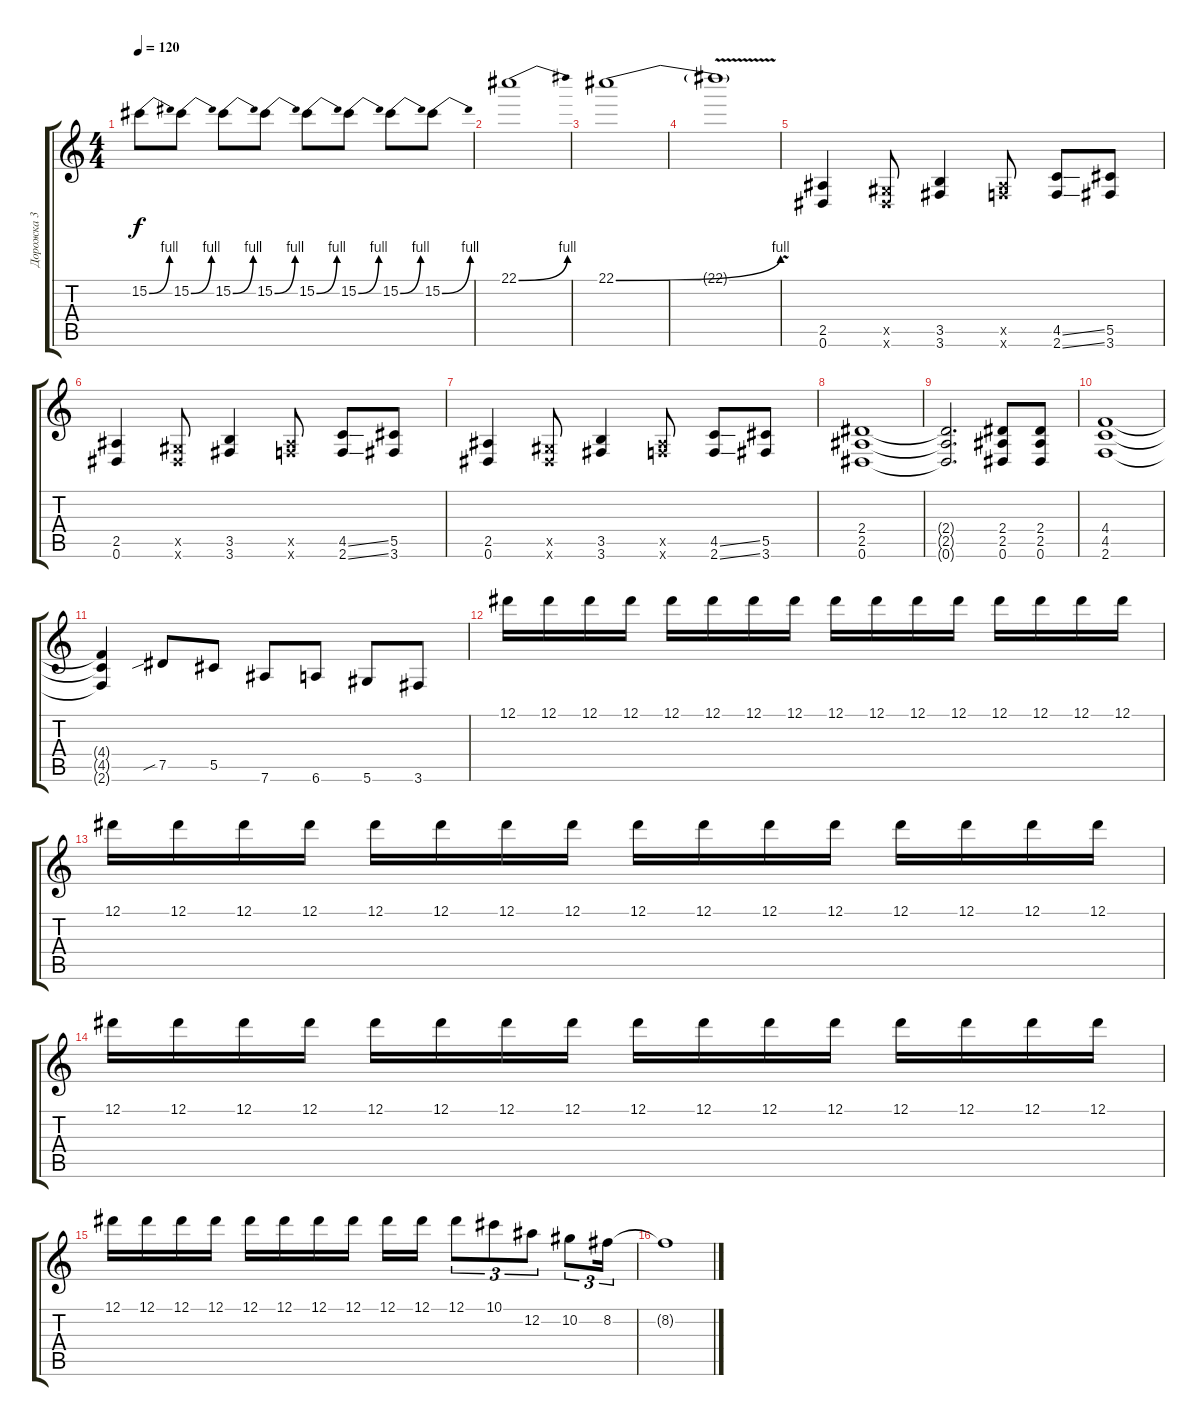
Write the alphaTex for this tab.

\track ("Дорожка 3" "Дорожка 3") {instrument distortionguitar}
\staff {score tabs}
\tuning (Eb4 Bb3 Gb3 Db3 Ab2 Eb2) {hide}
\ts (4 4)
\tempo 120
\clef g2
\ks c
15.2{be (bend 0 0 60 4)}.8{dy f} 15.2{be (bend 0 0 60 4)}.8 15.2{be (bend 0 0 60 4)}.8 15.2{be (bend 0 0 60 4)}.8 15.2{be (bend 0 0 60 4)}.8 15.2{be (bend 0 0 60 4)}.8 15.2{be (bend 0 0 60 4)}.8 15.2{be (bend 0 0 60 4)}.8 |
22.1{be (bend 0 0 60 4)}.1 |
22.1{be (bend 0 0 60 4)}.1 |
22.1{v t}.1 |
(2.5 0.6).4 (0.5{x} 0.6{x}).8 (3.5 3.6).4 (2.5{x} 2.6{x}).8 (4.5{ss} 2.6{ss}).8 (5.5 3.6).8 |
(2.5 0.6).4 (0.5{x} 0.6{x}).8 (3.5 3.6).4 (2.5{x} 2.6{x}).8 (4.5{ss} 2.6{ss}).8 (5.5 3.6).8 |
(2.5 0.6).4 (0.5{x} 0.6{x}).8 (3.5 3.6).4 (2.5{x} 2.6{x}).8 (4.5{ss} 2.6{ss}).8 (5.5 3.6).8 |
(2.4 2.5 0.6).1 |
(2.4{t} 2.5{t} 0.6{t}).2{d} (2.4 2.5 0.6).8 (2.4 2.5 0.6).8 |
(4.4 4.5 2.6).1 |
(4.4{t} 4.5{t} 2.6{t}).4 7.5{sib}.8 5.5.8 7.6.8 6.6.8 5.6.8 3.6.8 |
12.1.16 12.1.16 12.1.16 12.1.16 12.1.16 12.1.16 12.1.16 12.1.16 12.1.16 12.1.16 12.1.16 12.1.16 12.1.16 12.1.16 12.1.16 12.1.16 |
12.1.16 12.1.16 12.1.16 12.1.16 12.1.16 12.1.16 12.1.16 12.1.16 12.1.16 12.1.16 12.1.16 12.1.16 12.1.16 12.1.16 12.1.16 12.1.16 |
12.1.16 12.1.16 12.1.16 12.1.16 12.1.16 12.1.16 12.1.16 12.1.16 12.1.16 12.1.16 12.1.16 12.1.16 12.1.16 12.1.16 12.1.16 12.1.16 |
12.1.16 12.1.16 12.1.16 12.1.16 12.1.16 12.1.16 12.1.16 12.1.16 12.1.16 12.1.16 12.1.8{tu (3 2)} 10.1.8{tu (3 2)} 12.2.8{tu (3 2)} 10.2.8{tu (3 2)} 8.2.16{tu (3 2)} |
8.2{t}.1
